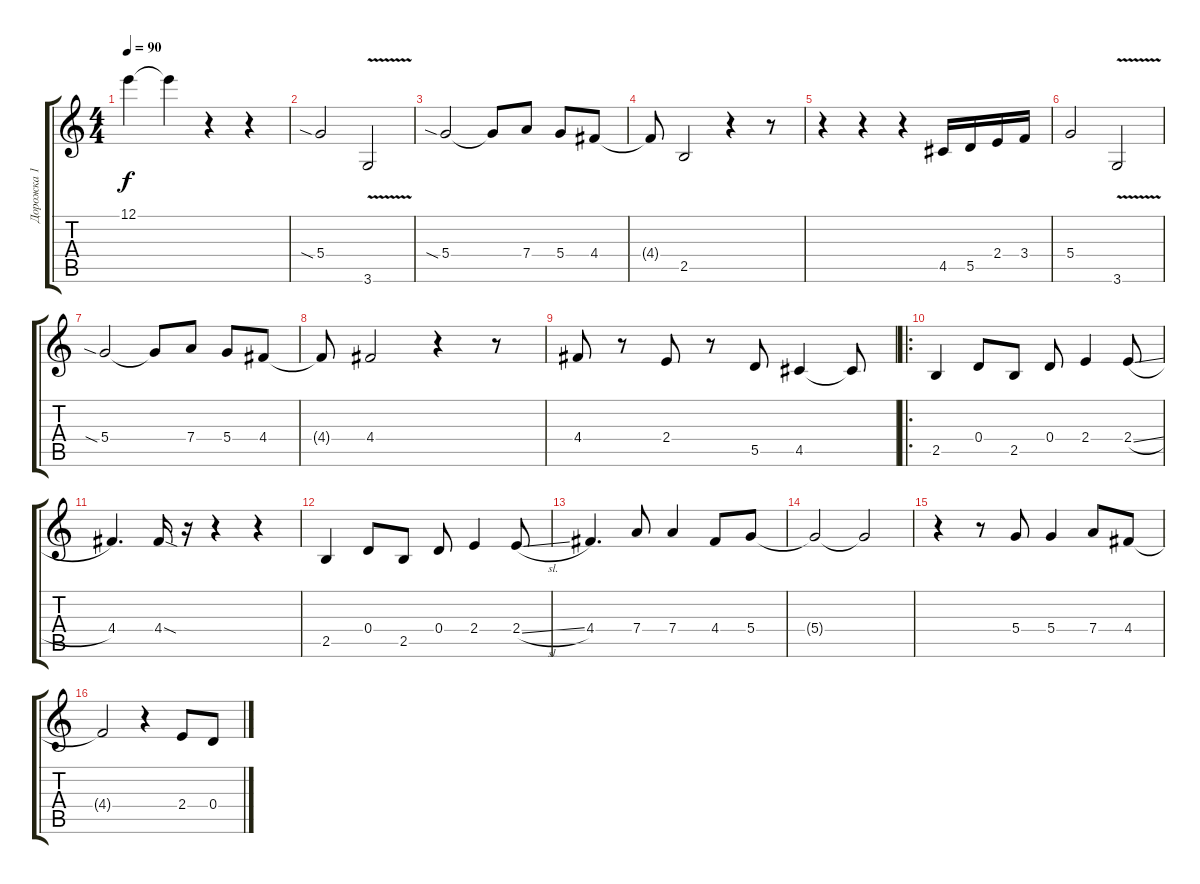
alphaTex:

\track ("Дорожка 1" "Дорожка 1") {instrument acousticguitarsteel}
\staff {score tabs}
\tuning (E4 B3 G3 D3 A2 E2) {hide}
\ts (4 4)
\tempo 90
\clef g2
\ks c
12.1{t}.4{dy f} 12.1{t}.4 r.4 r.4 |
5.4{sia}.2 3.6{v}.2 |
5.4{sia}.2 5.4{t}.8 7.4.8 5.4.8 4.4.8 |
4.4{t}.8 2.5.2 r.4 r.8 |
r.4 r.4 r.4 4.5.16 5.5.16 2.4.16 3.4.16 |
5.4.2 3.6{v}.2 |
5.4{sia}.2 5.4{t}.8 7.4.8 5.4.8 4.4.8 |
4.4{t}.8 4.4.2 r.4 r.8 |
4.4.8 r.8 2.4.8 r.8 5.5.8 4.5.4 4.5{t}.8 |
\ro
2.5.4{instrument acousticguitarsteel} 0.4.8 2.5.8 0.4.8 2.4.4 2.4{sl}.8 |
4.4.4{d} 4.4{sod}.16 r.16 r.4 r.4 |
2.5.4 0.4.8 2.5.8 0.4.8 2.4.4 2.4{sl}.8 |
4.4.4{d} 7.4.8 7.4.4 4.4.8 5.4.8 |
5.4{t}.2 5.4{t}.2 |
r.4 r.8 5.4.8 5.4.4 7.4.8 4.4.8 |
4.4{t}.2 r.4 2.4.8 0.4.8
